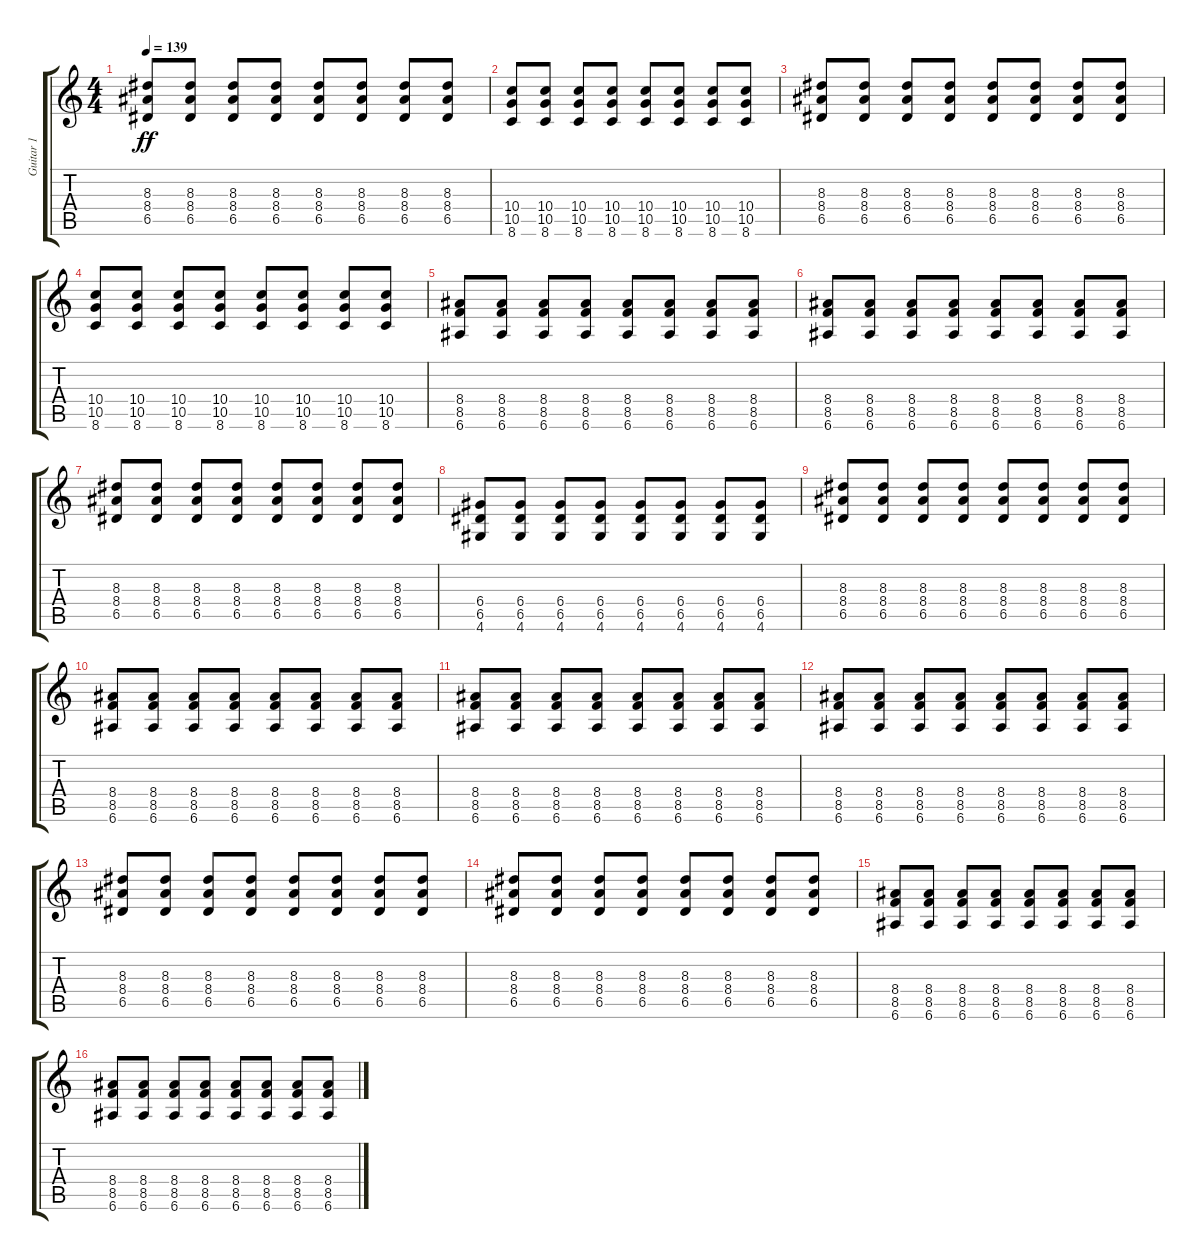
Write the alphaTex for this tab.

\track ("Guitar 1" "Guitar 1") {instrument distortionguitar}
\staff {score tabs}
\tuning (E4 B3 G3 D3 A2 E2) {hide}
\ts (4 4)
\tempo 139
\clef g2
\ks c
(8.3 8.4 6.5).8{dy ff} (8.3 8.4 6.5).8 (8.3 8.4 6.5).8 (8.3 8.4 6.5).8 (8.3 8.4 6.5).8 (8.3 8.4 6.5).8 (8.3 8.4 6.5).8 (8.3 8.4 6.5).8 |
(10.4 10.5 8.6).8 (10.4 10.5 8.6).8 (10.4 10.5 8.6).8 (10.4 10.5 8.6).8 (10.4 10.5 8.6).8 (10.4 10.5 8.6).8 (10.4 10.5 8.6).8 (10.4 10.5 8.6).8 |
(8.3 8.4 6.5).8 (8.3 8.4 6.5).8 (8.3 8.4 6.5).8 (8.3 8.4 6.5).8 (8.3 8.4 6.5).8 (8.3 8.4 6.5).8 (8.3 8.4 6.5).8 (8.3 8.4 6.5).8 |
(10.4 10.5 8.6).8 (10.4 10.5 8.6).8 (10.4 10.5 8.6).8 (10.4 10.5 8.6).8 (10.4 10.5 8.6).8 (10.4 10.5 8.6).8 (10.4 10.5 8.6).8 (10.4 10.5 8.6).8 |
(8.4 8.5 6.6).8 (8.4 8.5 6.6).8 (8.4 8.5 6.6).8 (8.4 8.5 6.6).8 (8.4 8.5 6.6).8 (8.4 8.5 6.6).8 (8.4 8.5 6.6).8 (8.4 8.5 6.6).8 |
(8.4 8.5 6.6).8 (8.4 8.5 6.6).8 (8.4 8.5 6.6).8 (8.4 8.5 6.6).8 (8.4 8.5 6.6).8 (8.4 8.5 6.6).8 (8.4 8.5 6.6).8 (8.4 8.5 6.6).8 |
(8.3 8.4 6.5).8 (8.3 8.4 6.5).8 (8.3 8.4 6.5).8 (8.3 8.4 6.5).8 (8.3 8.4 6.5).8 (8.3 8.4 6.5).8 (8.3 8.4 6.5).8 (8.3 8.4 6.5).8 |
(6.4 6.5 4.6).8 (6.4 6.5 4.6).8 (6.4 6.5 4.6).8 (6.4 6.5 4.6).8 (6.4 6.5 4.6).8 (6.4 6.5 4.6).8 (6.4 6.5 4.6).8 (6.4 6.5 4.6).8 |
(8.3 8.4 6.5).8 (8.3 8.4 6.5).8 (8.3 8.4 6.5).8 (8.3 8.4 6.5).8 (8.3 8.4 6.5).8 (8.3 8.4 6.5).8 (8.3 8.4 6.5).8 (8.3 8.4 6.5).8 |
(8.4 8.5 6.6).8 (8.4 8.5 6.6).8 (8.4 8.5 6.6).8 (8.4 8.5 6.6).8 (8.4 8.5 6.6).8 (8.4 8.5 6.6).8 (8.4 8.5 6.6).8 (8.4 8.5 6.6).8 |
(8.4 8.5 6.6).8 (8.4 8.5 6.6).8 (8.4 8.5 6.6).8 (8.4 8.5 6.6).8 (8.4 8.5 6.6).8 (8.4 8.5 6.6).8 (8.4 8.5 6.6).8 (8.4 8.5 6.6).8 |
(8.4 8.5 6.6).8 (8.4 8.5 6.6).8 (8.4 8.5 6.6).8 (8.4 8.5 6.6).8 (8.4 8.5 6.6).8 (8.4 8.5 6.6).8 (8.4 8.5 6.6).8 (8.4 8.5 6.6).8 |
(8.3 8.4 6.5).8 (8.3 8.4 6.5).8 (8.3 8.4 6.5).8 (8.3 8.4 6.5).8 (8.3 8.4 6.5).8 (8.3 8.4 6.5).8 (8.3 8.4 6.5).8 (8.3 8.4 6.5).8 |
(8.3 8.4 6.5).8 (8.3 8.4 6.5).8 (8.3 8.4 6.5).8 (8.3 8.4 6.5).8 (8.3 8.4 6.5).8 (8.3 8.4 6.5).8 (8.3 8.4 6.5).8 (8.3 8.4 6.5).8 |
(8.4 8.5 6.6).8 (8.4 8.5 6.6).8 (8.4 8.5 6.6).8 (8.4 8.5 6.6).8 (8.4 8.5 6.6).8 (8.4 8.5 6.6).8 (8.4 8.5 6.6).8 (8.4 8.5 6.6).8 |
(8.4 8.5 6.6).8 (8.4 8.5 6.6).8 (8.4 8.5 6.6).8 (8.4 8.5 6.6).8 (8.4 8.5 6.6).8 (8.4 8.5 6.6).8 (8.4 8.5 6.6).8 (8.4 8.5 6.6).8
